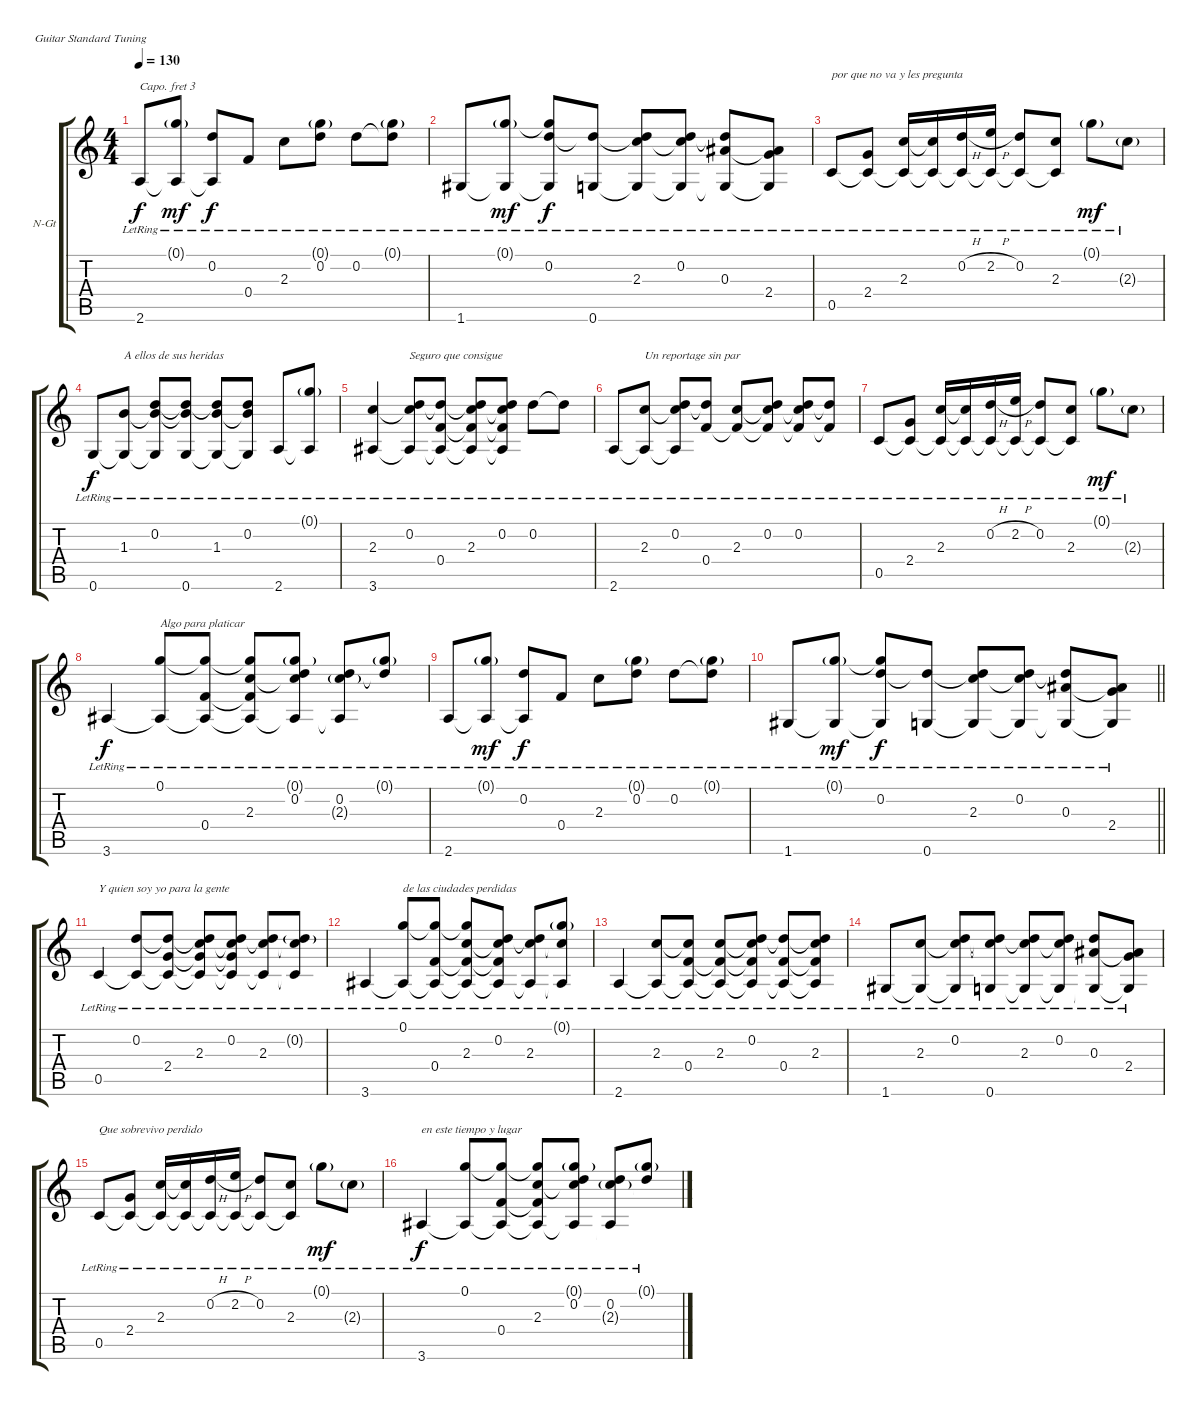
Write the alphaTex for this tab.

\bracketExtendMode groupsimilarinstruments
\firstSystemTrackNameOrientation horizontal
\otherSystemsTrackNameOrientation horizontal
\track ("Guitarra" "N-Gt") {instrument acousticguitarnylon}
\staff {score tabs}
\capo 3
\tuning (E4 B3 G3 D3 A2 E2)
\ts (4 4)
\tempo 130
\clef g2
\ks c
2.6{lr}.8{dy f} (0.1{g lr} 2.6{lr t}).8{dy mf} (0.2{lr} 2.6{lr t}).8{dy f} 0.4{lr}.8 2.3{lr}.8 (0.1{g} 0.2{lr}).8 0.2{lr}.8 (0.1{g} 0.2{lr t}).8 |
1.6{lr}.8 (0.1{g lr} 1.6{lr t}).8{dy mf} (0.1{lr t} 0.2{lr} 1.6{lr t}).8{dy f} (0.6{lr} 0.2{lr t}).8 (0.2{lr t} 2.3{lr} 0.6{lr t}).8 (0.2{lr} 2.3{lr t} 0.6{lr t}).8 (0.2{lr t} 0.3{lr} 0.6{lr t}).8 (0.3{lr t} 2.4{lr} 0.6{lr t}).8 |
0.5{lr}.8{txt "por que no va y les pregunta"} (2.4{lr} 0.5{lr t}).8 (2.3{lr} 0.5{lr t}).16 (2.3{lr t} 0.5{lr t}).16 (0.2{h lr} 0.5{lr t}).16 (2.2{h lr} 0.5{lr t}).16 (0.2{lr} 0.5{lr t}).8 (2.3{lr} 0.5{lr t}).8 0.1{g lr}.8{dy mf} 2.3{g lr}.8 |
0.6{lr}.8{dy f} (1.3{lr} 0.6{lr t}).8{txt "A ellos de sus heridas"} (0.2{lr} 0.6{lr t} 1.3{lr t}).8 (1.3{lr t} 0.6{lr} 0.2{lr t}).8 (0.2{lr t} 1.3{lr} 0.6{lr t}).8 (0.2{lr} 1.3{lr t} 0.6{lr t}).8 2.6{lr}.8 (0.1{g lr} 2.6{lr t}).8 |
(2.3{lr} 3.6{lr}).4 (0.2{lr} 2.3{lr t} 3.6{lr t}).8{txt "Seguro que consigue"} (0.4{lr} 3.6{lr t} 0.2{lr t}).8 (0.2{lr t} 2.3{lr} 0.4{lr t} 3.6{lr t}).8 (0.2{lr} 2.3{lr t} 0.4{lr t} 3.6{lr t}).8 0.2{lr}.8 0.2{lr t}.8 |
2.6{lr}.8 (2.3{lr} 2.6{lr t}).8{txt "Un reportage sin par"} (0.2{lr} 2.3{lr t} 2.6{lr t}).8 (0.2{lr t} 0.4{lr}).8 (2.3{lr} 0.4{lr t}).8 (0.2{lr} 2.3{lr t} 0.4{lr t}).8 (0.2{lr} 2.3{lr t} 0.4{lr t}).8 (0.2{lr t} 0.4{lr t}).8 |
0.5{lr}.8 (2.4{lr} 0.5{lr t}).8 (2.3{lr} 0.5{lr t}).16 (2.3{lr t} 0.5{lr t}).16 (0.2{h lr} 0.5{lr t}).16 (2.2{h lr} 0.5{lr t}).16 (0.2{lr} 0.5{lr t}).8 (2.3{lr} 0.5{lr t}).8 0.1{g lr}.8{dy mf} 2.3{g lr}.8 |
3.6{lr}.4{dy f} (0.1{lr} 3.6{lr t}).8{txt "Algo para platicar"} (0.4{lr} 0.1{lr t} 3.6{lr t}).8 (0.1{lr t} 2.3{lr} 0.4{lr t} 3.6{lr t}).8 (0.1{g} 0.2{lr} 2.3{lr t} 3.6{lr t}).8 (0.2 2.3{g lr} 3.6{lr t}).8 (0.1{g lr} 0.2{t}).8 |
2.6{lr}.8 (0.1{g lr} 2.6{lr t}).8{dy mf} (0.2{lr} 2.6{lr t}).8{dy f} 0.4{lr}.8 2.3{lr}.8 (0.1{g} 0.2{lr}).8 0.2{lr}.8 (0.1{g} 0.2{lr t}).8 |
\barLineRight lightlight
1.6{lr}.8 (0.1{g lr} 1.6{lr t}).8{dy mf} (0.1{lr t} 0.2{lr} 1.6{lr t}).8{dy f} (0.6{lr} 0.2{lr t}).8 (0.2{lr t} 2.3{lr} 0.6{lr t}).8 (0.2{lr} 2.3{lr t} 0.6{lr t}).8 (0.2{lr t} 0.3{lr} 0.6{lr t}).8 (0.3{lr t} 2.4{lr} 0.6{lr t}).8 |
0.5{lr}.4{txt "Y quien soy yo para la gente"} (0.2{lr} 0.5{lr t}).8 (2.4{lr} 0.2{lr t} 0.5{lr t}).8 (0.2{lr t} 2.3{lr} 2.4{lr t} 0.5{lr t}).8 (0.2{lr} 2.3{lr t} 2.4{lr t} 0.5{lr t}).8 (0.2{lr t} 2.3{lr} 0.5{lr t}).8 (0.2{g} 2.3{lr t} 0.5{lr t}).8 |
3.6{lr}.4 (0.1{lr} 3.6{lr t}).8{txt "de las ciudades perdidas"} (0.1{lr t} 0.4{lr} 3.6{lr t}).8 (0.1{lr t} 2.3{lr} 0.4{lr t} 3.6{lr t}).8 (0.2{lr} 2.3{lr t} 0.4{lr t} 3.6{lr t}).8 (0.2{lr t} 2.3{lr} 3.6{lr t}).8 (0.1{g lr} 2.3{lr t} 3.6{lr t}).8 |
2.6{lr}.4 (2.3{lr} 2.6{lr t}).8 (2.3{lr t} 0.4{lr} 2.6{lr t}).8 (2.3{lr} 0.4{lr t} 2.6{lr t}).8 (0.2{lr} 2.3{lr t} 0.4{lr t} 2.6{lr t}).8 (0.2{lr t} 0.4{lr} 2.6{lr t}).8 (0.2{lr t} 2.3{lr} 0.4{lr t} 2.6{lr t}).8 |
1.6{lr}.8 (2.3{lr} 1.6{lr t}).8 (0.2{lr} 1.6{lr t} 2.3{lr t}).8 (0.2{lr t} 2.3{lr t} 0.6{lr}).8 (0.2{lr t} 2.3{lr} 0.6{lr t}).8 (0.2{lr} 2.3{lr t} 0.6{lr t}).8 (0.2{lr t} 0.3{lr} 0.6{lr t}).8 (0.3{lr t} 2.4{lr} 0.6{lr t}).8 |
0.5{lr}.8{txt "Que sobrevivo perdido "} (2.4{lr} 0.5{lr t}).8 (2.3{lr} 0.5{lr t}).16 (2.3{lr t} 0.5{lr t}).16 (0.2{h lr} 0.5{lr t}).16 (2.2{h lr} 0.5{lr t}).16 (0.2{lr} 0.5{lr t}).8 (2.3{lr} 0.5{lr t}).8 0.1{g lr}.8{dy mf} 2.3{g lr}.8 |
3.6{lr}.4{txt "en este tiempo y lugar" dy f} (0.1{lr} 3.6{lr t}).8 (0.4{lr} 0.1{lr t} 3.6{lr t}).8 (0.1{lr t} 2.3{lr} 0.4{lr t} 3.6{lr t}).8 (0.1{g} 0.2{lr} 2.3{lr t} 3.6{lr t}).8 (0.2 2.3{g lr} 3.6{lr t}).8 (0.1{g lr} 0.2{t}).8
